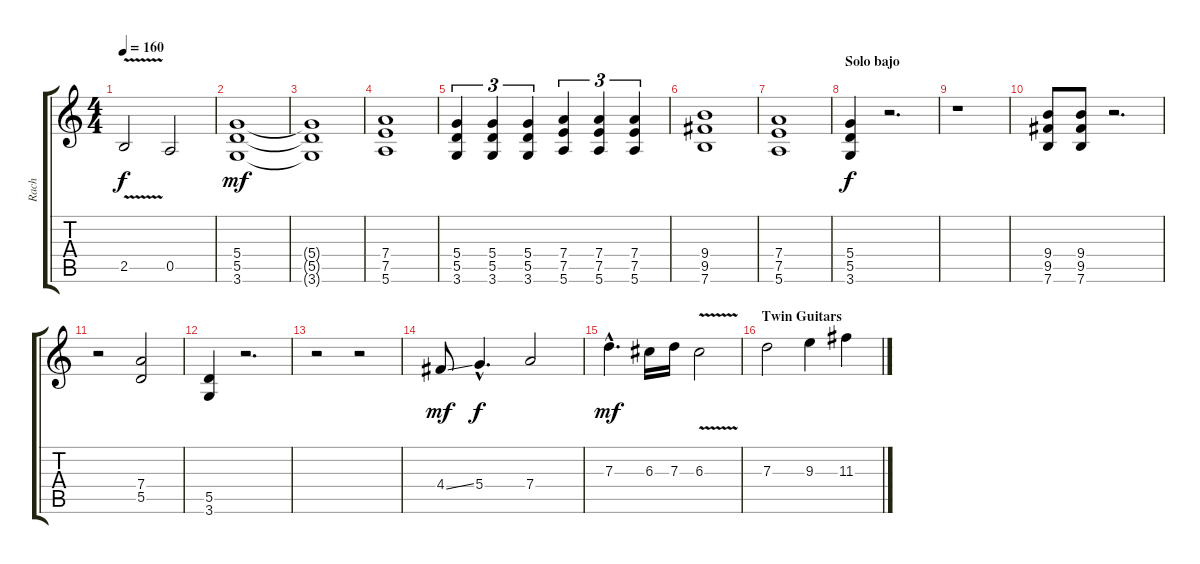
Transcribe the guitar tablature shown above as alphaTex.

\track ("Rach" "Rach") {instrument distortionguitar}
\staff {score tabs}
\tuning (E4 B3 G3 D3 A2 E2) {hide}
\ts (4 4)
\tempo 160
\clef g2
\ks c
2.5{v}.2{dy f} 0.5.2 |
(5.4 5.5 3.6).1{dy mf} |
(5.4{t} 5.5{t} 3.6{t}).1 |
(7.4 7.5 5.6).1 |
(5.4 5.5 3.6).4{tu (3 2)} (5.4 5.5 3.6).4{tu (3 2)} (5.4 5.5 3.6).4{tu (3 2)} (7.4 7.5 5.6).4{tu (3 2)} (7.4 7.5 5.6).4{tu (3 2)} (7.4 7.5 5.6).4{tu (3 2)} |
(9.4 9.5 7.6).1 |
(7.4 7.5 5.6).1 |
\section ("" "Solo bajo")
(5.4 5.5 3.6).4{dy f} r.2{d} |
r.1 |
(9.4 9.5 7.6).8 (9.4 9.5 7.6).8 r.2{d} |
r.2 (7.4 5.5).2 |
(5.5 3.6).4 r.2{d} |
r.2 r.2 |
4.4{ss}.8{dy mf} 5.4{hac}.4{d dy f} 7.4.2 |
7.3{hac}.4{d dy mf} 6.3.16 7.3.16 6.3{v}.2 |
\section ("" "Twin Guitars")
7.3.2 9.3.4 11.3.4
